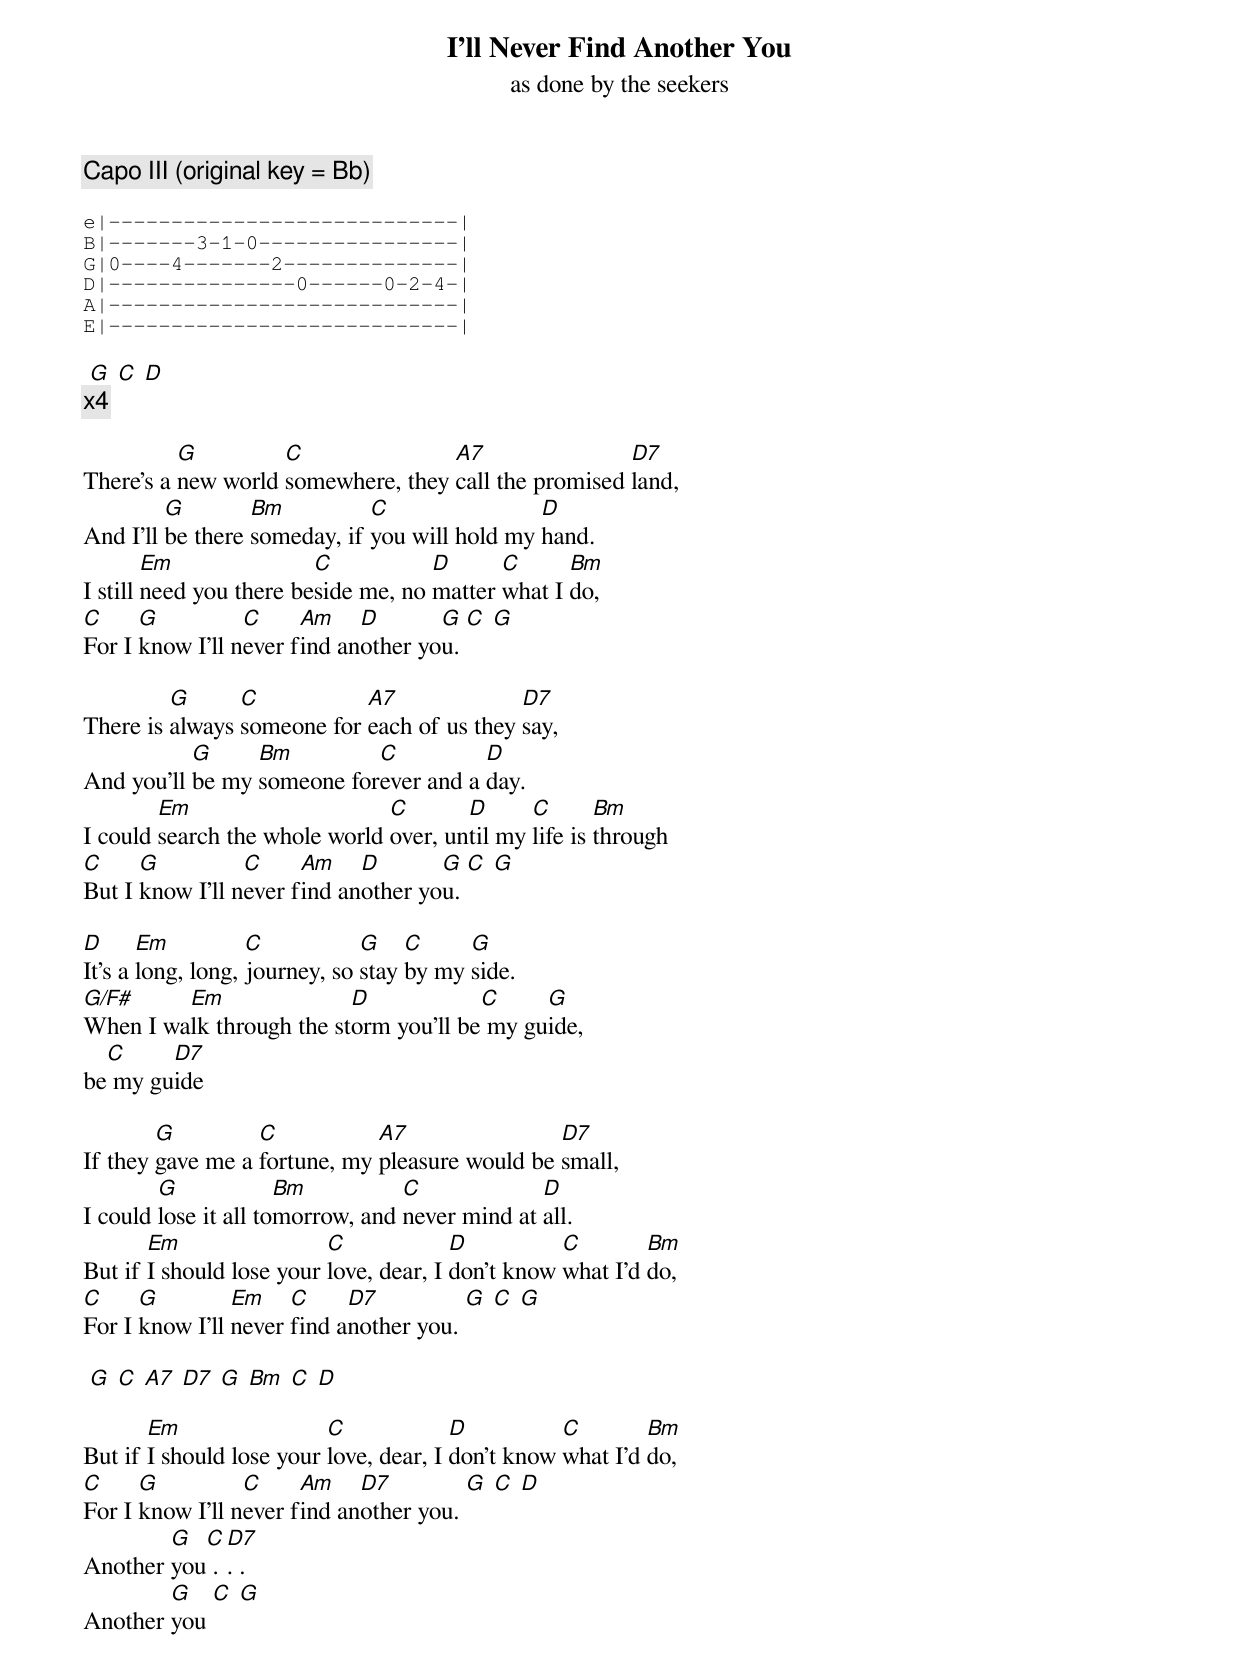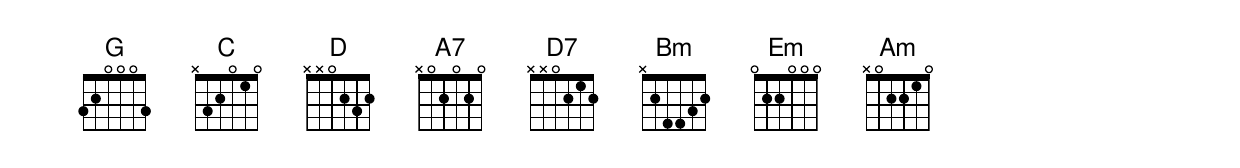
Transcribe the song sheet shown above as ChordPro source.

{title: I'll Never Find Another You}
{subtitle: as done by the seekers}

{c:Capo III (original key = Bb)}

{sot}
e|----------------------------|
B|-------3-1-0----------------|
G|0----4-------2--------------|
D|---------------0------0-2-4-|
A|----------------------------|
E|----------------------------|
{eot}

 [G] [C] [D]
{c:x4}

There's a [G]new world [C]somewhere, they [A7]call the promised [D7]land,
And I'll [G]be there [Bm]someday, if [C]you will hold my [D]hand.
I still [Em]need you there be[C]side me, no [D]matter [C]what I [Bm]do,
[C]For I [G]know I'll n[C]ever f[Am]ind an[D]other yo[G]u. [C] [G]

There is [G]always [C]someone for [A7]each of us they [D7]say,
And you'll [G]be my [Bm]someone for[C]ever and a [D]day.
I could [Em]search the whole world [C]over, un[D]til my [C]life is [Bm]through
[C]But I [G]know I'll n[C]ever f[Am]ind an[D]other yo[G]u. [C] [G]

[D]It's a [Em]long, long, [C]journey, so [G]stay [C]by my [G]side.
[G/F#]When I wa[Em]lk through the st[D]orm you'll be[C] my gu[G]ide,
be[C] my gu[D7]ide

If they [G]gave me a [C]fortune, my [A7]pleasure would be [D7]small,
I could [G]lose it all to[Bm]morrow, and [C]never mind at [D]all.
But if [Em]I should lose your [C]love, dear, I [D]don't know [C]what I'd [Bm]do,
[C]For I [G]know I'll [Em]never [C]find a[D7]nother you. [G] [C] [G]

 [G] [C] [A7] [D7] [G] [Bm] [C] [D]

But if [Em]I should lose your [C]love, dear, I [D]don't know [C]what I'd [Bm]do,
[C]For I [G]know I'll n[C]ever f[Am]ind an[D7]other you. [G] [C] [D]
Another [G]you[C] . [D7]. .
Another [G]you [C] [G]
